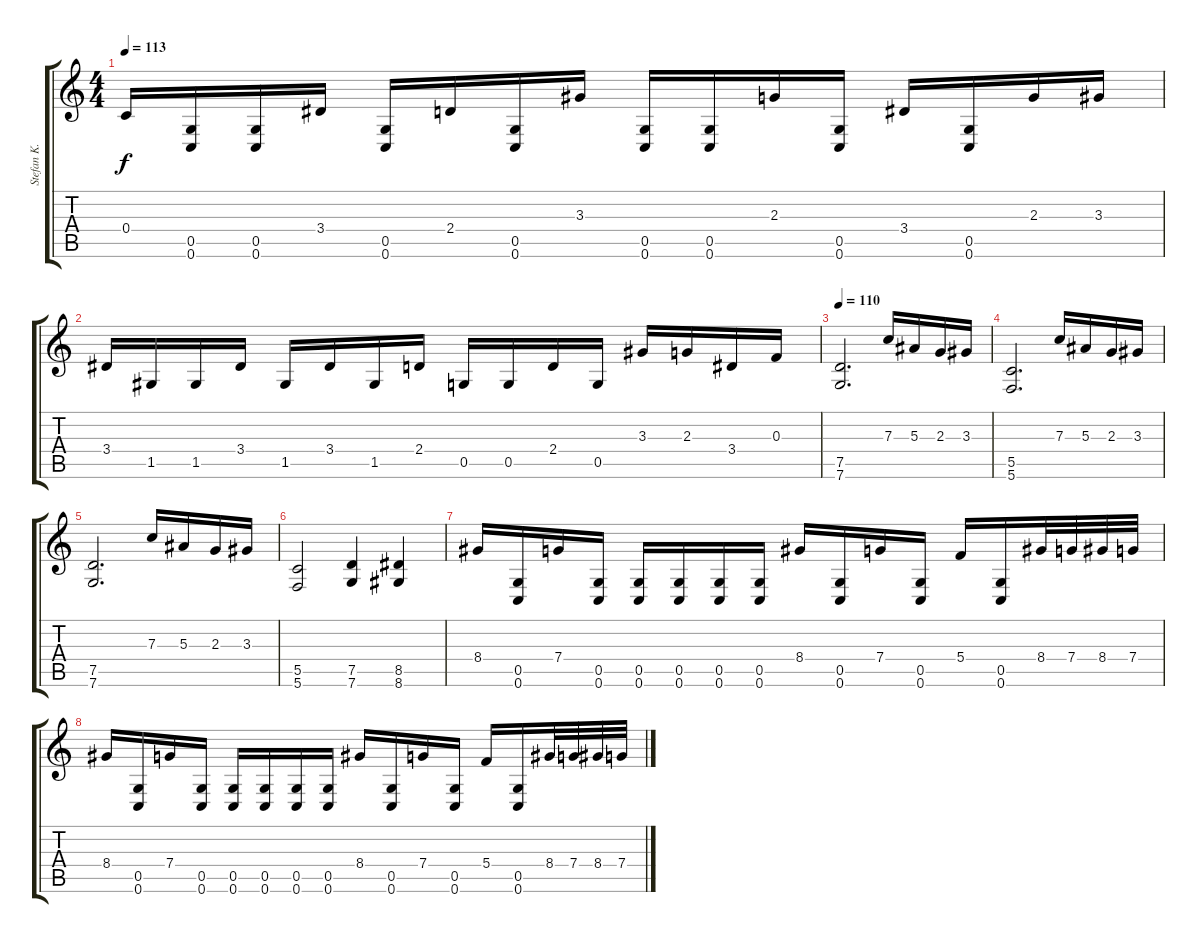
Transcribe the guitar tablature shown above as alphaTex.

\track ("Stefan K." "Stefan K.") {instrument distortionguitar}
\staff {score tabs}
\tuning (D4 A3 F3 C3 G2 C2) {hide}
\ts (4 4)
\tempo 113
\clef g2
\ks c
0.4.16{dy f} (0.5 0.6).16 (0.5 0.6).16 3.4.16 (0.5 0.6).16 2.4.16 (0.5 0.6).16 3.3.16 (0.5 0.6).16 (0.5 0.6).16 2.3.16 (0.5 0.6).16 3.4.16 (0.5 0.6).16 2.3.16 3.3.16 |
3.4.16 1.5.16 1.5.16 3.4.16 1.5.16 3.4.16 1.5.16 2.4.16 0.5.16 0.5.16 2.4.16 0.5.16 3.3.16 2.3.16 3.4.16 0.3.16 |
\tempo 110
(7.5 7.6).2{d} 7.3.16 5.3.16 2.3.16 3.3.16 |
(5.5 5.6).2{d} 7.3.16 5.3.16 2.3.16 3.3.16 |
(7.5 7.6).2{d} 7.3.16 5.3.16 2.3.16 3.3.16 |
(5.5 5.6).2 (7.5 7.6).4 (8.5 8.6).4 |
8.4.16 (0.5 0.6).16 7.4.16 (0.5 0.6).16 (0.5 0.6).16 (0.5 0.6).16 (0.5 0.6).16 (0.5 0.6).16 8.4.16 (0.5 0.6).16 7.4.16 (0.5 0.6).16 5.4.16 (0.5 0.6).16 8.4.32 7.4.32 8.4.32 7.4.32 |
8.4.16 (0.5 0.6).16 7.4.16 (0.5 0.6).16 (0.5 0.6).16 (0.5 0.6).16 (0.5 0.6).16 (0.5 0.6).16 8.4.16 (0.5 0.6).16 7.4.16 (0.5 0.6).16 5.4.16 (0.5 0.6).16 8.4.32 7.4.32 8.4.32 7.4.32
